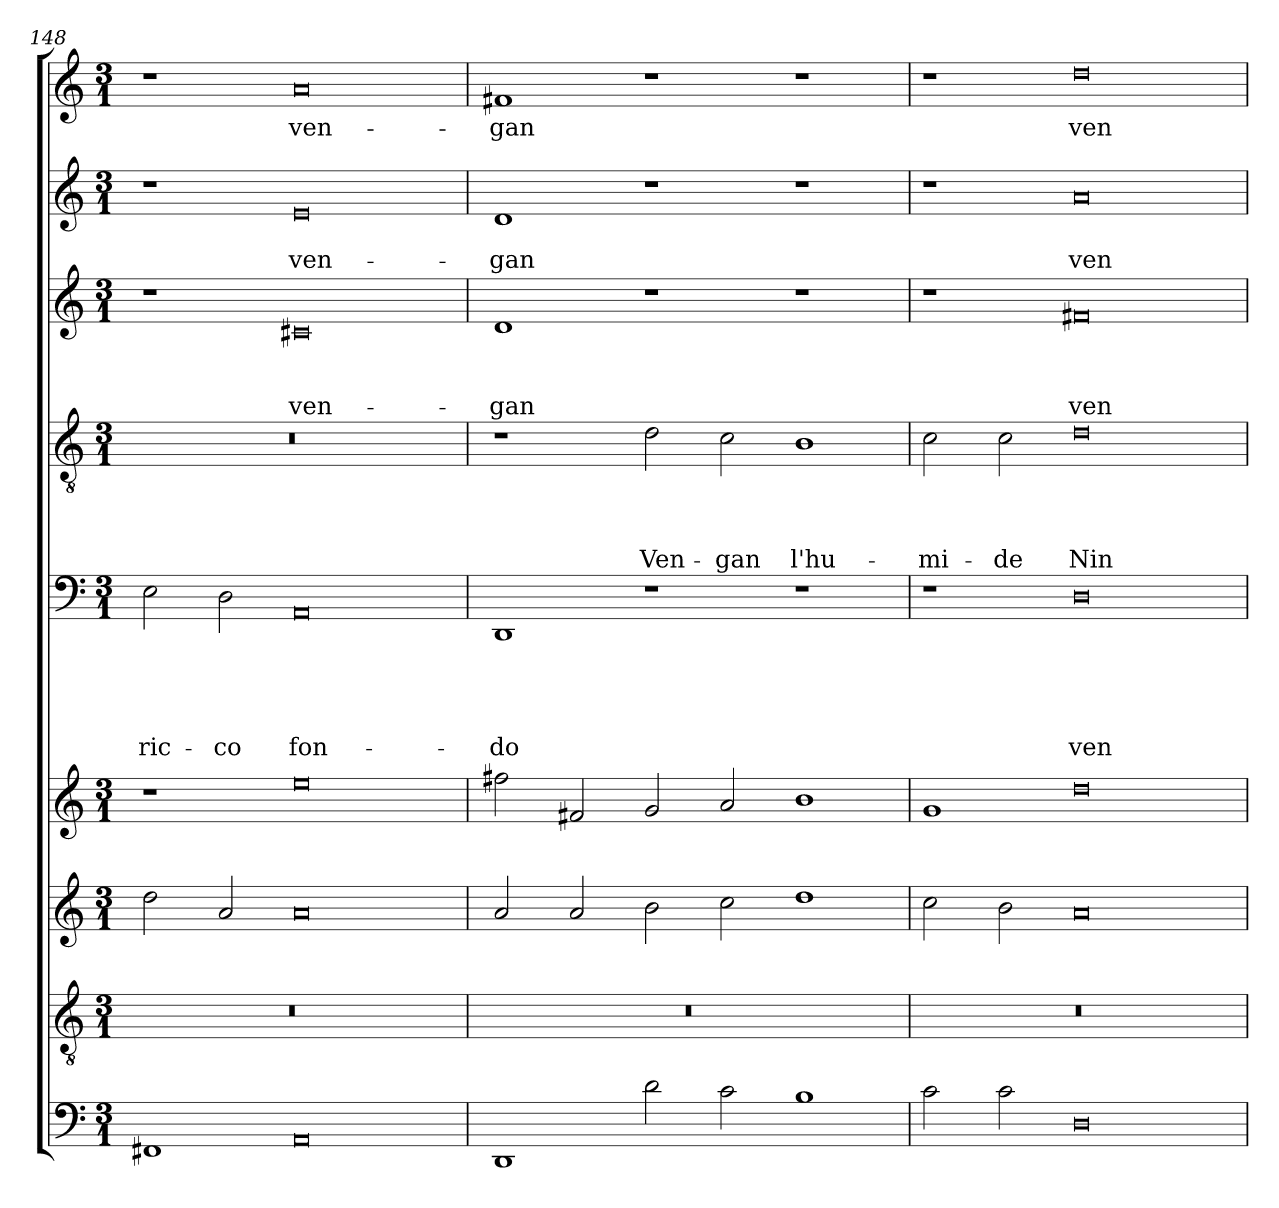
**kern	**kern	**kern	**kern	**kern	**text	**text	**text	**text	**text	**kern	**text	**text	**text	**text	**kern	**text	**text	**text	**kern	**text	**text	**kern	**text
*part9	*part8	*part7	*part6	*part5	*part5	*part5	*part5	*part5	*part5	*part4	*part4	*part4	*part4	*part4	*part3	*part3	*part3	*part3	*part2	*part2	*part2	*part1	*part1
*staff9	*staff8	*staff7	*staff6	*staff5	*staff5	*staff5	*staff5	*staff5	*staff5	*staff4	*staff4	*staff4	*staff4	*staff4	*staff3	*staff3	*staff3	*staff3	*staff2	*staff2	*staff2	*staff1	*staff1
*clefF4	*clefGv2	*clefG2	*clefG2	*clefF4	*	*	*	*	*	*clefGv2	*	*	*	*	*clefG2	*	*	*	*clefG2	*	*	*clefG2	*
*k[]	*k[]	*k[]	*k[]	*k[]	*	*	*	*	*	*k[]	*	*	*	*	*k[]	*	*	*	*k[]	*	*	*k[]	*
*C:	*C:	*C:	*C:	*C:	*	*	*	*	*	*C:	*	*	*	*	*C:	*	*	*	*C:	*	*	*C:	*
*M3/1	*M3/1	*M3/1	*M3/1	*M3/1	*	*	*	*	*	*M3/1	*	*	*	*	*M3/1	*	*	*	*M3/1	*	*	*M3/1	*
=148	=148	=148	=148	=148	=148	=148	=148	=148	=148	=148	=148	=148	=148	=148	=148	=148	=148	=148	=148	=148	=148	=148	=148
!	!	!	!	!	!	!	!	!	!LO:LY:b	!	!	!	!	!	!	!	!	!	!	!	!	!	!
1FF#X	0.r	2dd\	1r	2E\	.	.	.	.	ric-	0.r	.	.	.	.	1r	.	.	.	1r	.	.	1r	.
!	!	!	!	!	!	!	!	!	!LO:LY:b	!	!	!	!	!	!	!	!	!	!	!	!	!	!
.	.	2a/	.	2D\	.	.	.	.	-co	.	.	.	.	.	.	.	.	.	.	.	.	.	.
!	!	!	!	!	!	!	!	!	!LO:LY:b	!	!	!	!	!	!	!	!	!LO:LY:b	!	!	!LO:LY:b	!	!LO:LY:b
0AA	.	0a	0ee	0AA	.	.	.	.	fon-	.	.	.	.	.	0c#X	.	.	ven-	0e	.	ven-	0a	ven-
!!LO:PB:g=z
=149	=149	=149	=149	=149	=149	=149	=149	=149	=149	=149	=149	=149	=149	=149	=149	=149	=149	=149	=149	=149	=149	=149	=149
!	!	!	!	!	!	!	!	!	!LO:LY:b	!	!	!	!	!	!	!	!	!LO:LY:b	!	!	!LO:LY:b	!	!LO:LY:b
1DD	0.r	2a/	2ff#X\	1DD	.	.	.	.	-do	1r	.	.	.	.	1d	.	.	-gan	1d	.	-gan	1f#X	-gan
.	.	2a/	2f#X/	.	.	.	.	.	.	.	.	.	.	.	.	.	.	.	.	.	.	.	.
!	!	!	!	!	!	!	!	!	!	!	!	!	!	!LO:LY:b	!	!	!	!	!	!	!	!	!
2d\	.	2b\	2g/	1r	.	.	.	.	.	2d\	.	.	.	Ven-	1r	.	.	.	1r	.	.	1r	.
!	!	!	!	!	!	!	!	!	!	!	!	!	!	!LO:LY:b	!	!	!	!	!	!	!	!	!
2c\	.	2cc\	2a/	.	.	.	.	.	.	2c\	.	.	.	-gan	.	.	.	.	.	.	.	.	.
!	!	!	!	!	!	!	!	!	!	!	!	!	!	!LO:LY:b	!	!	!	!	!	!	!	!	!
1B	.	1dd	1b	1r	.	.	.	.	.	1B	.	.	.	l'hu-	1r	.	.	.	1r	.	.	1r	.
=150	=150	=150	=150	=150	=150	=150	=150	=150	=150	=150	=150	=150	=150	=150	=150	=150	=150	=150	=150	=150	=150	=150	=150
!	!	!	!	!	!	!	!	!	!	!	!	!	!	!LO:LY:b	!	!	!	!	!	!	!	!	!
2c\	0.r	2cc\	1g	1r	.	.	.	.	.	2c\	.	.	.	-mi-	1r	.	.	.	1r	.	.	1r	.
!	!	!	!	!	!	!	!	!	!	!	!	!	!	!LO:LY:b	!	!	!	!	!	!	!	!	!
2c\	.	2b\	.	.	.	.	.	.	.	2c\	.	.	.	-de	.	.	.	.	.	.	.	.	.
!	!	!	!	!	!	!	!	!	!LO:LY:b	!	!	!	!	!LO:LY:b	!	!	!	!LO:LY:b	!	!	!LO:LY:b	!	!LO:LY:b
0D	.	0a	0dd	0D	.	.	.	.	ven-	0d	.	.	.	Nin-	0f#X	.	.	ven-	0a	.	ven-	0dd	ven-
=	=	=	=	=	=	=	=	=	=	=	=	=	=	=	=	=	=	=	=	=	=	=	=
*-	*-	*-	*-	*-	*-	*-	*-	*-	*-	*-	*-	*-	*-	*-	*-	*-	*-	*-	*-	*-	*-	*-	*-
